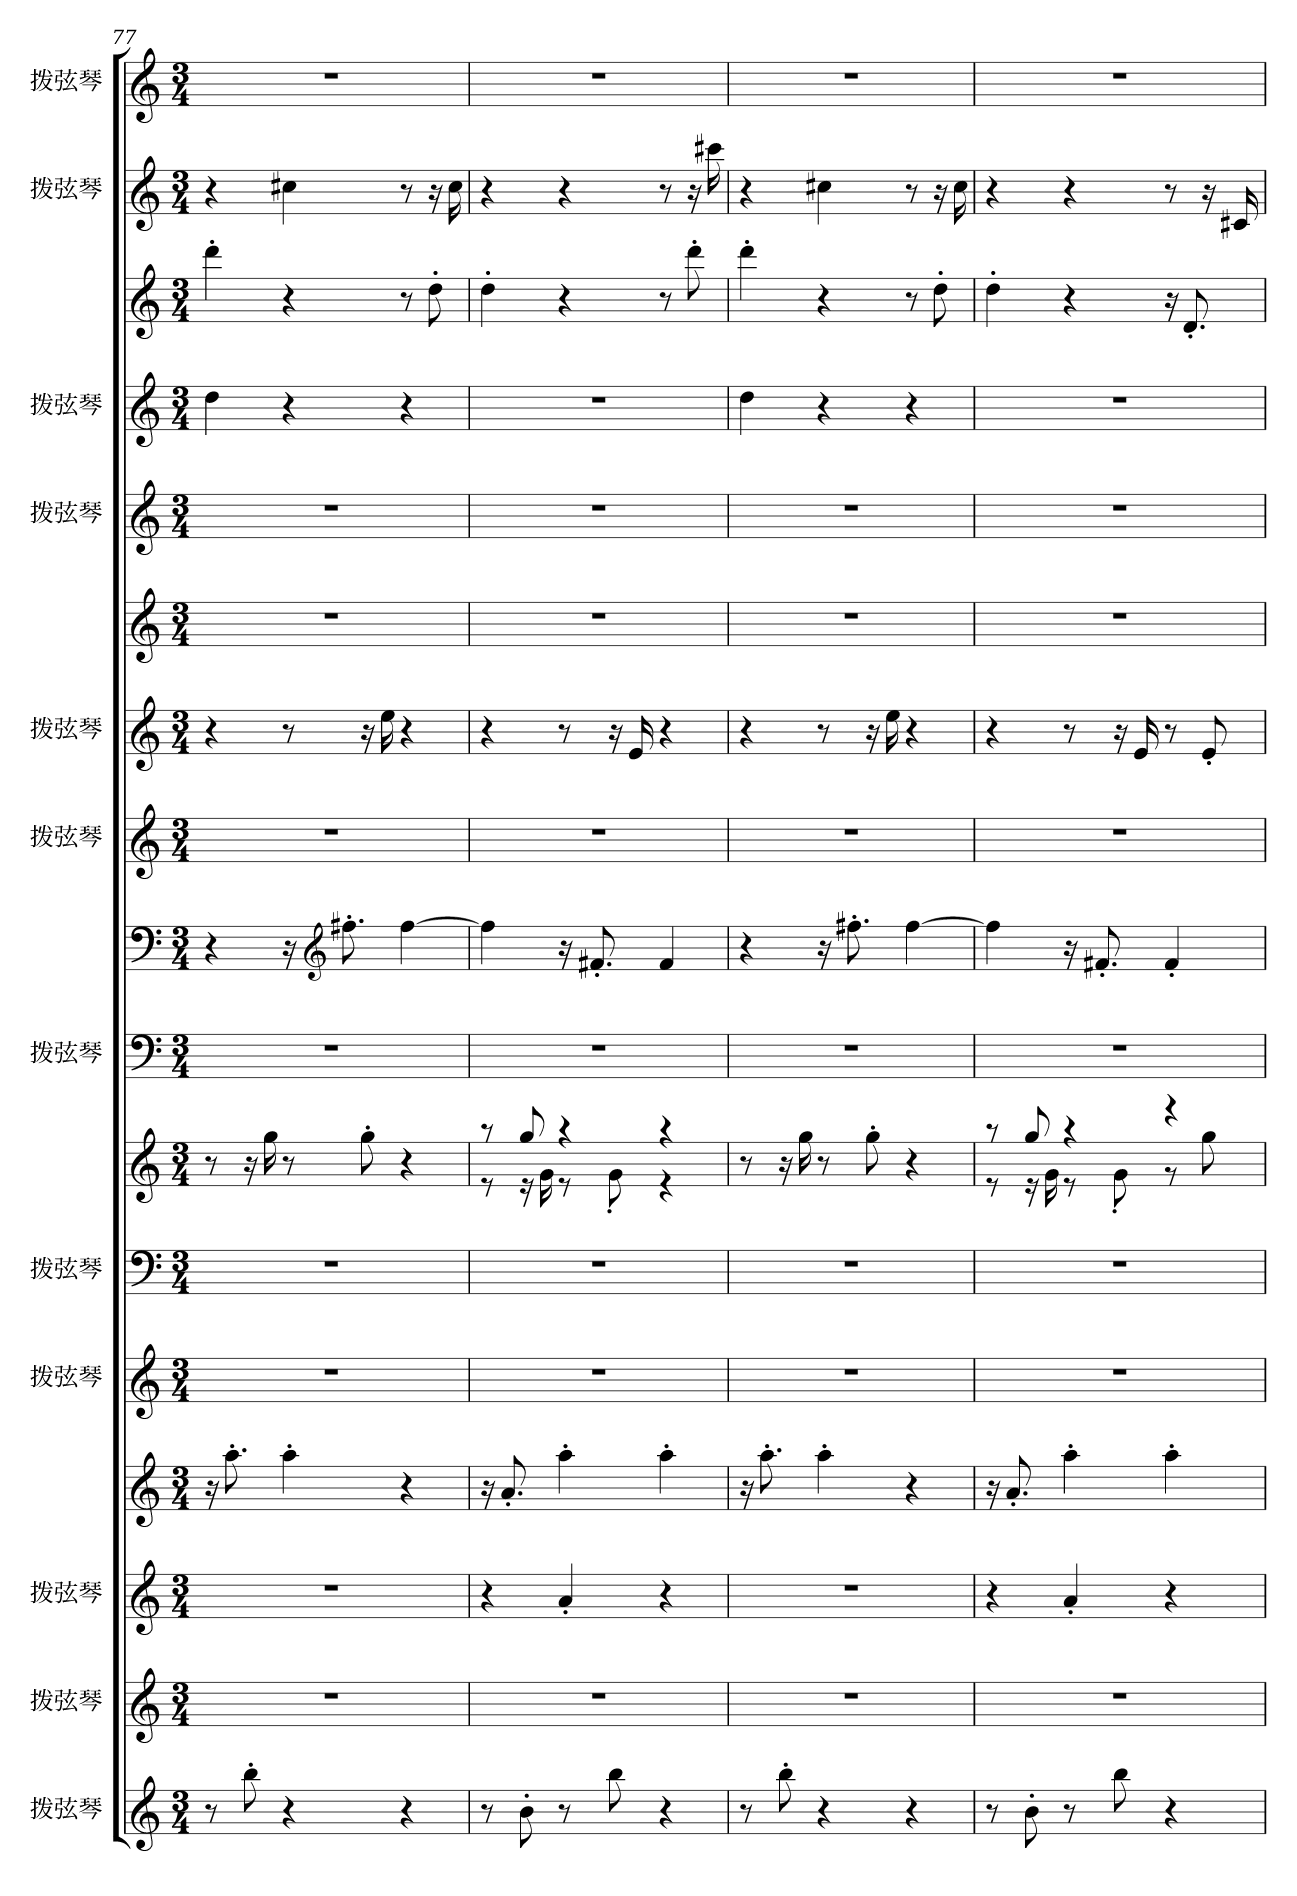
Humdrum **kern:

**kern	**kern	**kern	**kern	**kern	**kern	**kern	**kern	**kern	**kern	**kern	**kern	**kern	**kern	**kern	**kern	**kern
*part12	*part11	*part10	*part10	*part9	*part8	*part8	*part7	*part7	*part6	*part5	*part5	*part4	*part3	*part3	*part2	*part1
*staff17	*staff16	*staff15	*staff14	*staff13	*staff12	*staff11	*staff10	*staff9	*staff8	*staff7	*staff6	*staff5	*staff4	*staff3	*staff2	*staff1
*I"拨弦琴	*I"拨弦琴	*I"拨弦琴	*	*I"拨弦琴	*I"拨弦琴	*	*I"拨弦琴	*	*I"拨弦琴	*I"拨弦琴	*	*I"拨弦琴	*I"拨弦琴	*	*I"拨弦琴	*I"拨弦琴
!!LO:PB:g=z
*clefG2	*clefG2	*clefG2	*clefG2	*clefG2	*clefF4	*clefG2	*clefF4	*clefF4	*clefG2	*clefG2	*clefG2	*clefG2	*clefG2	*clefG2	*clefG2	*clefG2
*k[]	*k[]	*k[]	*k[]	*k[]	*k[]	*k[]	*k[]	*k[]	*k[]	*k[]	*k[]	*k[]	*k[]	*k[]	*k[]	*k[]
*M3/4	*M3/4	*M3/4	*M3/4	*M3/4	*M3/4	*M3/4	*M3/4	*M3/4	*M3/4	*M3/4	*M3/4	*M3/4	*M3/4	*M3/4	*M3/4	*M3/4
=77	=77	=77	=77	=77	=77	=77	=77	=77	=77	=77	=77	=77	=77	=77	=77	=77
8r	2.r	2.r	16r	2.r	2.r	8r	2.r	4r	2.r	4r	2.r	2.r	4dd\	4ddd'\	4r	2.r
.	.	.	8.aa'\	.	.	.	.	.	.	.	.	.	.	.	.	.
8bb'\	.	.	.	.	.	16r	.	.	.	.	.	.	.	.	.	.
.	.	.	.	.	.	16gg\	.	.	.	.	.	.	.	.	.	.
4r	.	.	4aa'\	.	.	8r	.	16r	.	8r	.	.	4r	4r	4cc#X\	.
*	*	*	*	*	*	*	*	*clefG2	*	*	*	*	*	*	*	*
.	.	.	.	.	.	.	.	8.ff#X'\	.	.	.	.	.	.	.	.
.	.	.	.	.	.	8gg'\	.	.	.	16r	.	.	.	.	.	.
.	.	.	.	.	.	.	.	.	.	16ee\	.	.	.	.	.	.
4r	.	.	4r	.	.	4r	.	[4ff#\	.	4r	.	.	4r	8r	8r	.
.	.	.	.	.	.	.	.	.	.	.	.	.	.	8dd'\	16r	.
.	.	.	.	.	.	.	.	.	.	.	.	.	.	.	16cc#\	.
=78	=78	=78	=78	=78	=78	=78	=78	=78	=78	=78	=78	=78	=78	=78	=78	=78
*	*	*	*	*	*	*^	*	*	*	*	*	*	*	*	*	*
8r	2.r	4r	16r	2.r	2.r	8r	8r	2.r	4ff#\]	2.r	4r	2.r	2.r	2.r	4dd'\	4r	2.r
.	.	.	8.a'/	.	.	.	.	.	.	.	.	.	.	.	.	.	.
8b'\	.	.	.	.	.	8gg/	16r	.	.	.	.	.	.	.	.	.	.
.	.	.	.	.	.	.	16g\	.	.	.	.	.	.	.	.	.	.
8r	.	4a'/	4aa'\	.	.	4r	8r	.	16r	.	8r	.	.	.	4r	4r	.
.	.	.	.	.	.	.	.	.	8.f#X'/	.	.	.	.	.	.	.	.
8bb\	.	.	.	.	.	.	8g'\	.	.	.	16r	.	.	.	.	.	.
.	.	.	.	.	.	.	.	.	.	.	16e/	.	.	.	.	.	.
4r	.	4r	4aa'\	.	.	4r	4r	.	4f#/	.	4r	.	.	.	8r	8r	.
.	.	.	.	.	.	.	.	.	.	.	.	.	.	.	8ddd'\	16r	.
.	.	.	.	.	.	.	.	.	.	.	.	.	.	.	.	16ccc#X\	.
*	*	*	*	*	*	*v	*v	*	*	*	*	*	*	*	*	*	*
=79	=79	=79	=79	=79	=79	=79	=79	=79	=79	=79	=79	=79	=79	=79	=79	=79
8r	2.r	2.r	16r	2.r	2.r	8r	2.r	4r	2.r	4r	2.r	2.r	4dd\	4ddd'\	4r	2.r
.	.	.	8.aa'\	.	.	.	.	.	.	.	.	.	.	.	.	.
8bb'\	.	.	.	.	.	16r	.	.	.	.	.	.	.	.	.	.
.	.	.	.	.	.	16gg\	.	.	.	.	.	.	.	.	.	.
4r	.	.	4aa'\	.	.	8r	.	16r	.	8r	.	.	4r	4r	4cc#X\	.
.	.	.	.	.	.	.	.	8.ff#X'\	.	.	.	.	.	.	.	.
.	.	.	.	.	.	8gg'\	.	.	.	16r	.	.	.	.	.	.
.	.	.	.	.	.	.	.	.	.	16ee\	.	.	.	.	.	.
4r	.	.	4r	.	.	4r	.	[4ff#\	.	4r	.	.	4r	8r	8r	.
.	.	.	.	.	.	.	.	.	.	.	.	.	.	8dd'\	16r	.
.	.	.	.	.	.	.	.	.	.	.	.	.	.	.	16cc#\	.
!!LO:PB:g=z
=80	=80	=80	=80	=80	=80	=80	=80	=80	=80	=80	=80	=80	=80	=80	=80	=80
*	*	*	*	*	*	*^	*	*	*	*	*	*	*	*	*	*
8r	2.r	4r	16r	2.r	2.r	8r	8r	2.r	4ff#\]	2.r	4r	2.r	2.r	2.r	4dd'\	4r	2.r
.	.	.	8.a'/	.	.	.	.	.	.	.	.	.	.	.	.	.	.
8b'\	.	.	.	.	.	8gg/	16r	.	.	.	.	.	.	.	.	.	.
.	.	.	.	.	.	.	16g\	.	.	.	.	.	.	.	.	.	.
8r	.	4a'/	4aa'\	.	.	4r	8r	.	16r	.	8r	.	.	.	4r	4r	.
.	.	.	.	.	.	.	.	.	8.f#X'/	.	.	.	.	.	.	.	.
8bb\	.	.	.	.	.	.	8g'\	.	.	.	16r	.	.	.	.	.	.
.	.	.	.	.	.	.	.	.	.	.	16e/	.	.	.	.	.	.
4r	.	4r	4aa'\	.	.	4r	8r	.	4f#'/	.	8r	.	.	.	16r	8r	.
.	.	.	.	.	.	.	.	.	.	.	.	.	.	.	8.d'/	.	.
.	.	.	.	.	.	.	8gg\	.	.	.	8e'/	.	.	.	.	16r	.
.	.	.	.	.	.	.	.	.	.	.	.	.	.	.	.	16c#X/	.
*	*	*	*	*	*	*v	*v	*	*	*	*	*	*	*	*	*	*
=	=	=	=	=	=	=	=	=	=	=	=	=	=	=	=	=
*-	*-	*-	*-	*-	*-	*-	*-	*-	*-	*-	*-	*-	*-	*-	*-	*-
